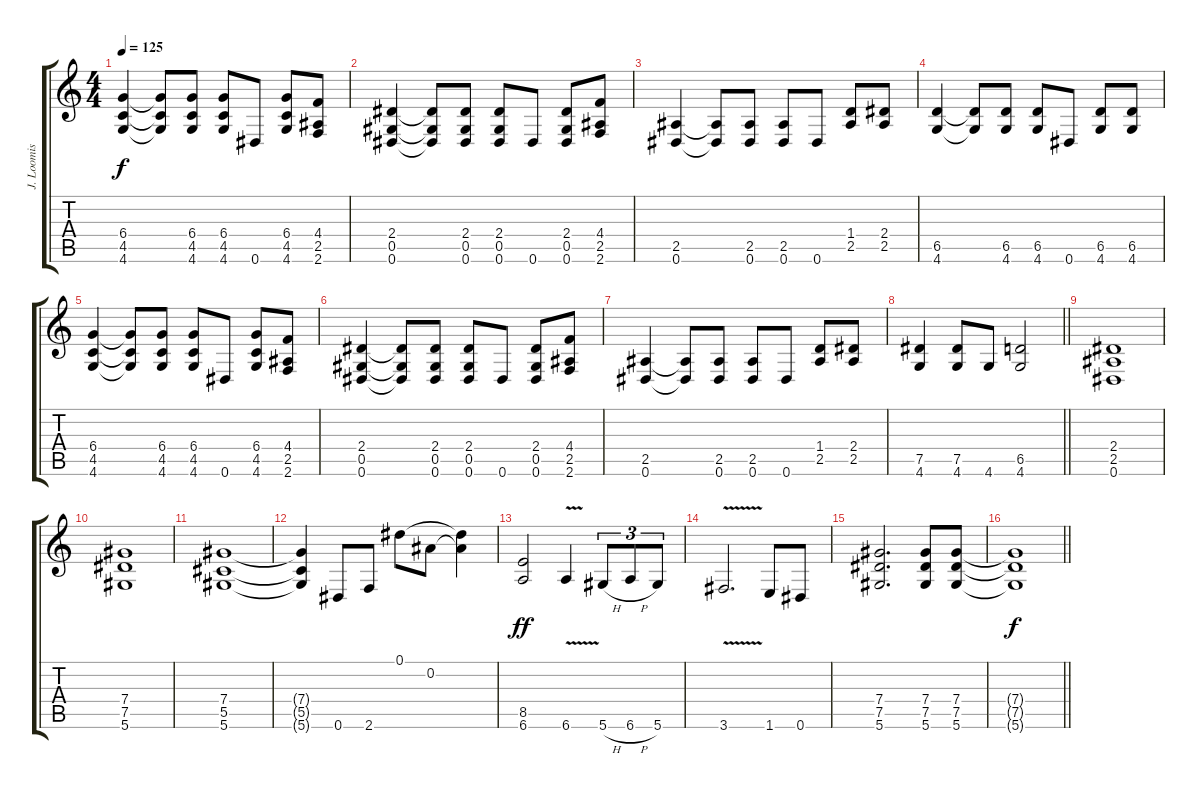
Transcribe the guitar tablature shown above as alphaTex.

\track ("J. Loomis (Rhythm)" "J. Loomis ") {instrument distortionguitar}
\staff {score tabs}
\tuning (Eb4 Bb3 Gb3 Db3 Ab2 Eb2) {hide}
\ts (4 4)
\tempo 125
\clef g2
\ks c
(6.4 4.5 4.6).4{dy f} (6.4{t} 4.5{t} 4.6{t}).8 (6.4 4.5 4.6).8 (6.4 4.5 4.6).8 0.6.8 (6.4 4.5 4.6).8 (4.4 2.5 2.6).8 |
(2.4 0.5 0.6).4 (2.4{t} 0.5{t} 0.6{t}).8 (2.4 0.5 0.6).8 (2.4 0.5 0.6).8 0.6.8 (2.4 0.5 0.6).8 (4.4 2.5 2.6).8 |
(2.5 0.6).4 (2.5{t} 0.6{t}).8 (2.5 0.6).8 (2.5 0.6).8 0.6.8 (1.4 2.5).8 (2.4 2.5).8 |
(6.5 4.6).4 (6.5{t} 4.6{t}).8 (6.5 4.6).8 (6.5 4.6).8 0.6.8 (6.5 4.6).8 (6.5 4.6).8 |
(6.4 4.5 4.6).4 (6.4{t} 4.5{t} 4.6{t}).8 (6.4 4.5 4.6).8 (6.4 4.5 4.6).8 0.6.8 (6.4 4.5 4.6).8 (4.4 2.5 2.6).8 |
(2.4 0.5 0.6).4 (2.4{t} 0.5{t} 0.6{t}).8 (2.4 0.5 0.6).8 (2.4 0.5 0.6).8 0.6.8 (2.4 0.5 0.6).8 (4.4 2.5 2.6).8 |
(2.5 0.6).4 (2.5{t} 0.6{t}).8 (2.5 0.6).8 (2.5 0.6).8 0.6.8 (1.4 2.5).8 (2.4 2.5).8 |
\barLineRight lightlight
(7.5 4.6).4 (7.5 4.6).8 4.6.8 (6.5 4.6).2 |
\section ("" "")
(2.4 2.5 0.6).1 |
(7.4 7.5 5.6).1 |
(7.4 5.5 5.6).1 |
(7.4{t} 5.5{t} 5.6{t}).4 0.6.8 2.6.8 0.1.8 0.2.8 (0.1{t} 0.2{t}).4 |
(8.5 6.6).2{dy ff} 6.6{v}.4 5.6{h}.8{tu (3 2)} 6.6{h}.8{tu (3 2)} 5.6.8{tu (3 2)} |
3.6{v}.2{d} 1.6.8 0.6.8 |
(7.4 7.5 5.6).2{d} (7.4 7.5 5.6).8 (7.4 7.5 5.6).8 |
\barLineRight lightlight
(7.4{t} 7.5{t} 5.6{t}).1{dy f}
